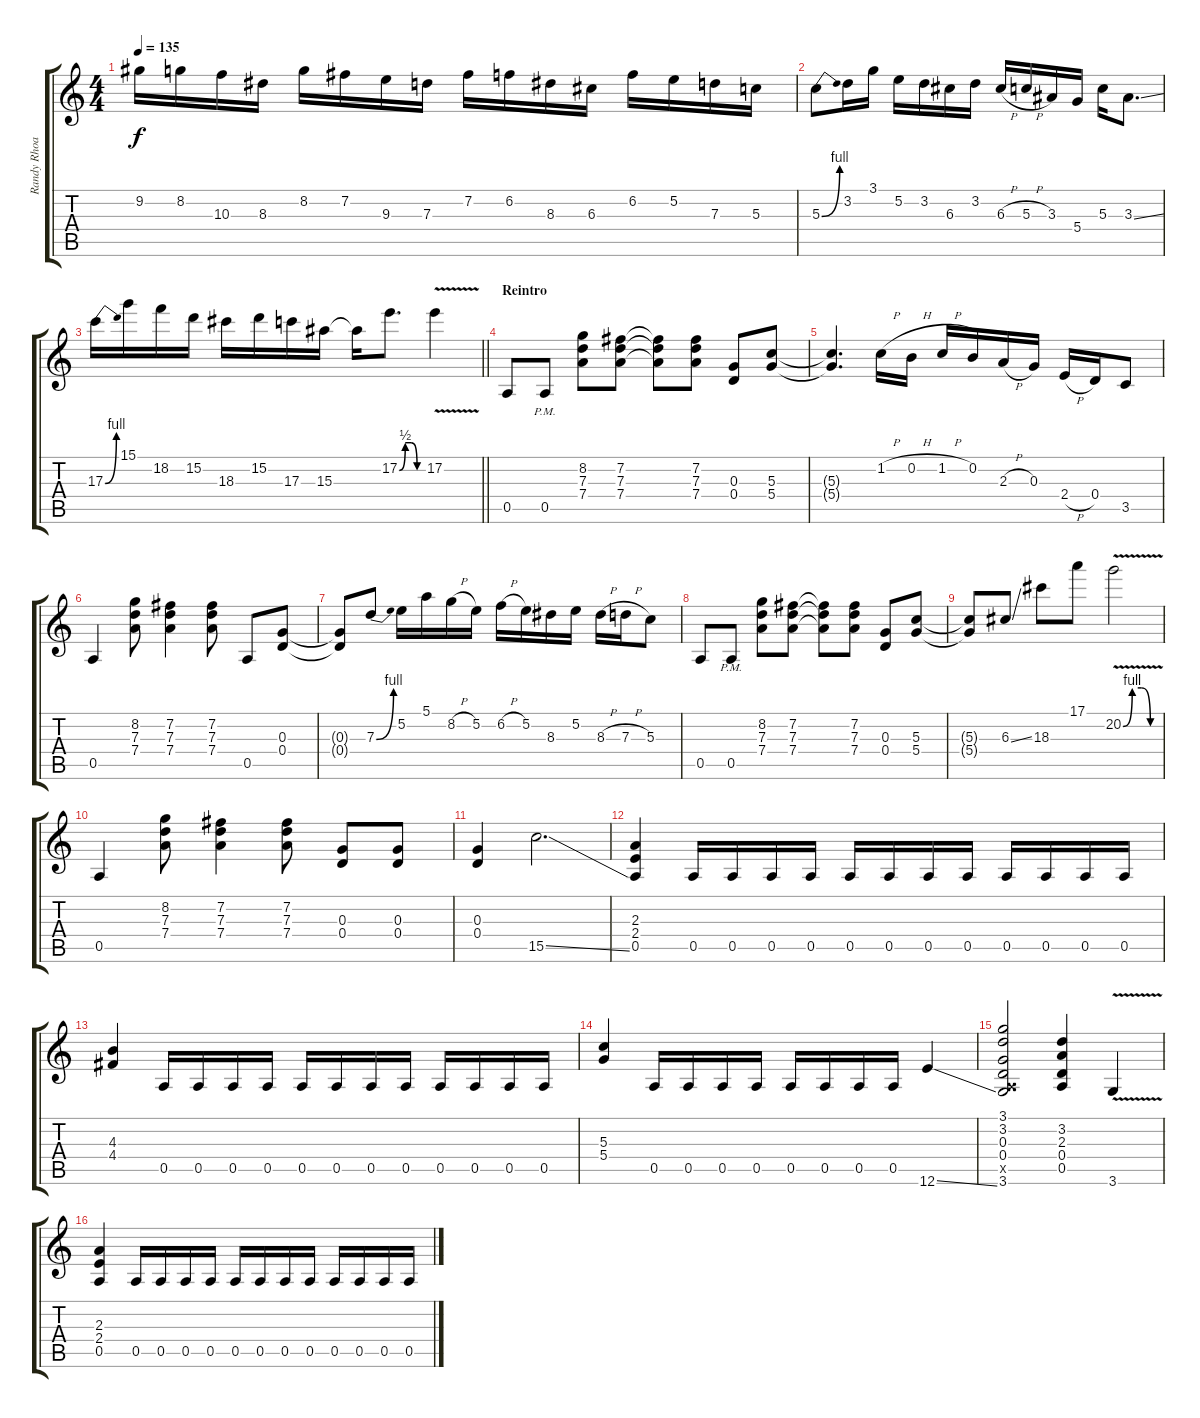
\track ("Randy Rhoads (Guitar 1)" "Randy Rhoa") {instrument distortionguitar}
\staff {score tabs}
\tuning (E4 B3 G3 D3 A2 E2) {hide}
\ts (4 4)
\tempo 135
\clef g2
\ks c
9.2.16{dy f} 8.2.16 10.3.16 8.3.16 8.2.16 7.2.16 9.3.16 7.3.16 7.2.16 6.2.16 8.3.16 6.3.16 6.2.16 5.2.16 7.3.16 5.3.16 |
5.3{be (bend 0 0 60 4)}.8 3.2.16 3.1.16 5.2.16 3.2.16 6.3.16 3.2.16 6.3{h}.16 5.3{h}.16 3.3.16 5.4.16 5.3.16 3.3{ss}.8{d} |
\barLineRight lightlight
17.3{be (bend 0 0 60 4)}.16 15.1.16 18.2.16 15.2.16 18.3.16 15.2.16 17.3.16 15.3.16 15.3{t}.16 17.2{be (custom 0 0 15 2 30 2 45 0 60 0)}.8{d} 17.2{v}.4 |
\section ("" "Reintro")
0.5.8 0.5{pm}.8 (8.2 7.3 7.4).8 (7.2 7.3 7.4).8 (7.2{t} 7.3{t} 7.4{t}).8 (7.2 7.3 7.4).8 (0.3 0.4).8 (5.3 5.4).8 |
(5.3{t} 5.4{t}).4{d} 1.2{h}.16 0.2{h}.16 1.2{h}.16 0.2.16 2.3{h}.16 0.3.16 2.4{h}.16 0.4.16 3.5.8 |
0.5.4 (8.2 7.3 7.4).8 (7.2 7.3 7.4).4 (7.2 7.3 7.4).8 0.5.8 (0.3 0.4).8 |
(0.3{t} 0.4{t}).8 7.3{be (bend 0 0 60 4)}.8 5.2.16 5.1.16 8.2{h}.16 5.2.16 6.2{h}.16 5.2.16 8.3.16 5.2.16 8.3{h}.16 7.3{h}.16 5.3.8 |
0.5.8 0.5{pm}.8 (8.2 7.3 7.4).8 (7.2 7.3 7.4).8 (7.2{t} 7.3{t} 7.4{t}).8 (7.2 7.3 7.4).8 (0.3 0.4).8 (5.3 5.4).8 |
(5.3{t} 5.4{t}).8 6.3{ss}.8 18.3.8 17.1.8 20.2{be (custom 0 0 15 4 30 4 45 0 60 0) v}.2 |
0.5.4 (8.2 7.3 7.4).8 (7.2 7.3 7.4).4 (7.2 7.3 7.4).8 (0.3 0.4).8 (0.3 0.4).8 |
(0.3 0.4).4 15.5{ss}.2{d} |
(2.3 2.4 0.5).4 0.5.16 0.5.16 0.5.16 0.5.16 0.5.16 0.5.16 0.5.16 0.5.16 0.5.16 0.5.16 0.5.16 0.5.16 |
(4.3 4.4).4 0.5.16 0.5.16 0.5.16 0.5.16 0.5.16 0.5.16 0.5.16 0.5.16 0.5.16 0.5.16 0.5.16 0.5.16 |
(5.3 5.4).4 0.5.16 0.5.16 0.5.16 0.5.16 0.5.16 0.5.16 0.5.16 0.5.16 12.6{ss}.4 |
(3.1 3.2 0.3 0.4 0.5{x} 3.6).2 (3.2 2.3 0.4 0.5).4 3.6{v}.4 |
(2.3 2.4 0.5).4 0.5.16 0.5.16 0.5.16 0.5.16 0.5.16 0.5.16 0.5.16 0.5.16 0.5.16 0.5.16 0.5.16 0.5.16
